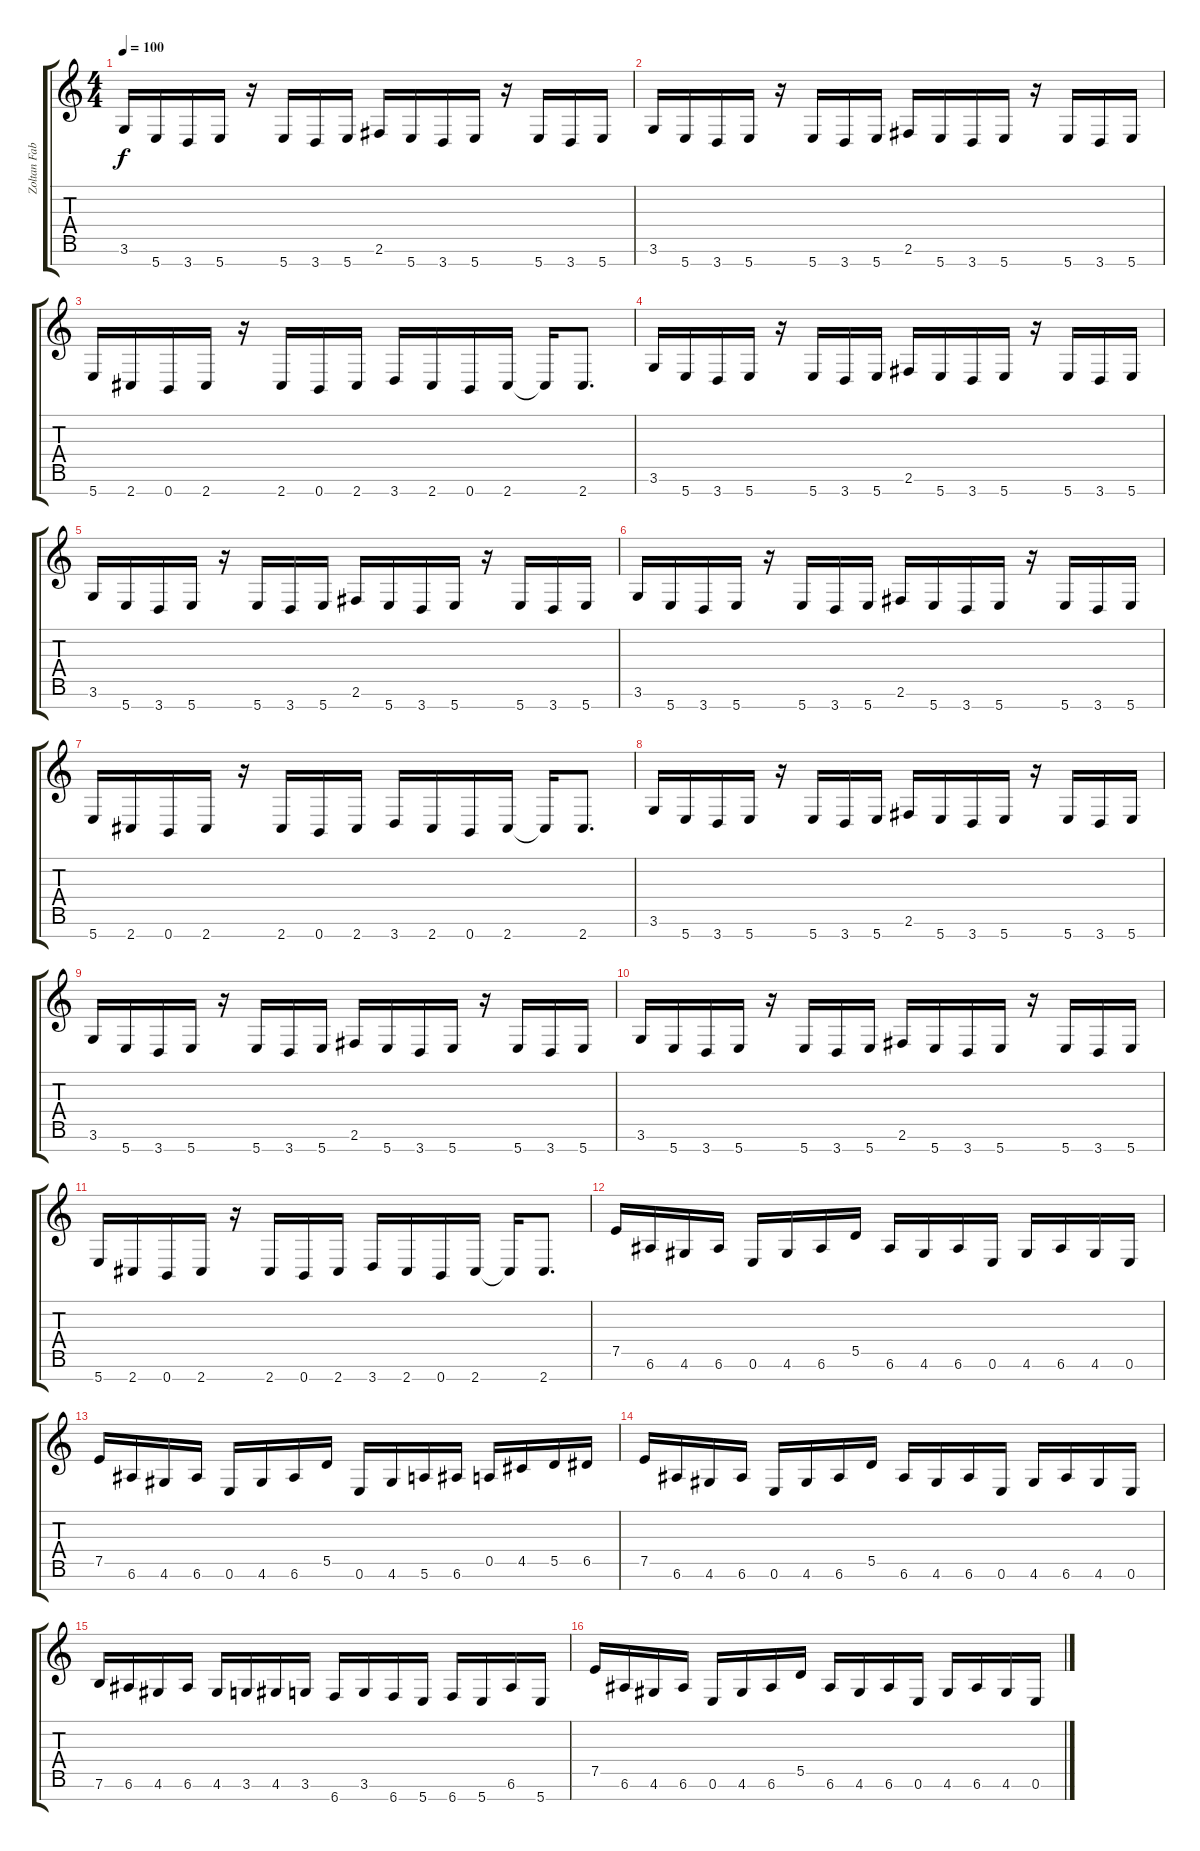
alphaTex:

\track ("Zoltan Fabian" "Zoltan Fab") {instrument distortionguitar}
\staff {score tabs}
\tuning (E4 B3 G3 D3 A2 E2 B1) {hide}
\ts (4 4)
\tempo 100
\clef g2
\ks c
3.6.16{dy f} 5.7.16 3.7.16 5.7.16 r.16 5.7.16 3.7.16 5.7.16 2.6.16 5.7.16 3.7.16 5.7.16 r.16 5.7.16 3.7.16 5.7.16 |
3.6.16 5.7.16 3.7.16 5.7.16 r.16 5.7.16 3.7.16 5.7.16 2.6.16 5.7.16 3.7.16 5.7.16 r.16 5.7.16 3.7.16 5.7.16 |
5.7.16 2.7.16 0.7.16 2.7.16 r.16 2.7.16 0.7.16 2.7.16 3.7.16 2.7.16 0.7.16 2.7.16 2.7{t}.16 2.7.8{d} |
3.6.16 5.7.16 3.7.16 5.7.16 r.16 5.7.16 3.7.16 5.7.16 2.6.16 5.7.16 3.7.16 5.7.16 r.16 5.7.16 3.7.16 5.7.16 |
3.6.16 5.7.16 3.7.16 5.7.16 r.16 5.7.16 3.7.16 5.7.16 2.6.16 5.7.16 3.7.16 5.7.16 r.16 5.7.16 3.7.16 5.7.16 |
3.6.16 5.7.16 3.7.16 5.7.16 r.16 5.7.16 3.7.16 5.7.16 2.6.16 5.7.16 3.7.16 5.7.16 r.16 5.7.16 3.7.16 5.7.16 |
5.7.16 2.7.16 0.7.16 2.7.16 r.16 2.7.16 0.7.16 2.7.16 3.7.16 2.7.16 0.7.16 2.7.16 2.7{t}.16 2.7.8{d} |
3.6.16 5.7.16 3.7.16 5.7.16 r.16 5.7.16 3.7.16 5.7.16 2.6.16 5.7.16 3.7.16 5.7.16 r.16 5.7.16 3.7.16 5.7.16 |
3.6.16 5.7.16 3.7.16 5.7.16 r.16 5.7.16 3.7.16 5.7.16 2.6.16 5.7.16 3.7.16 5.7.16 r.16 5.7.16 3.7.16 5.7.16 |
3.6.16 5.7.16 3.7.16 5.7.16 r.16 5.7.16 3.7.16 5.7.16 2.6.16 5.7.16 3.7.16 5.7.16 r.16 5.7.16 3.7.16 5.7.16 |
5.7.16 2.7.16 0.7.16 2.7.16 r.16 2.7.16 0.7.16 2.7.16 3.7.16 2.7.16 0.7.16 2.7.16 2.7{t}.16 2.7.8{d} |
7.5.16 6.6.16 4.6.16 6.6.16 0.6.16 4.6.16 6.6.16 5.5.16 6.6.16 4.6.16 6.6.16 0.6.16 4.6.16 6.6.16 4.6.16 0.6.16 |
7.5.16 6.6.16 4.6.16 6.6.16 0.6.16 4.6.16 6.6.16 5.5.16 0.6.16 4.6.16 5.6.16 6.6.16 0.5.16 4.5.16 5.5.16 6.5.16 |
7.5.16 6.6.16 4.6.16 6.6.16 0.6.16 4.6.16 6.6.16 5.5.16 6.6.16 4.6.16 6.6.16 0.6.16 4.6.16 6.6.16 4.6.16 0.6.16 |
7.6.16 6.6.16 4.6.16 6.6.16 4.6.16 3.6.16 4.6.16 3.6.16 6.7.16 3.6.16 6.7.16 5.7.16 6.7.16 5.7.16 6.6.16 5.7.16 |
7.5.16 6.6.16 4.6.16 6.6.16 0.6.16 4.6.16 6.6.16 5.5.16 6.6.16 4.6.16 6.6.16 0.6.16 4.6.16 6.6.16 4.6.16 0.6.16
